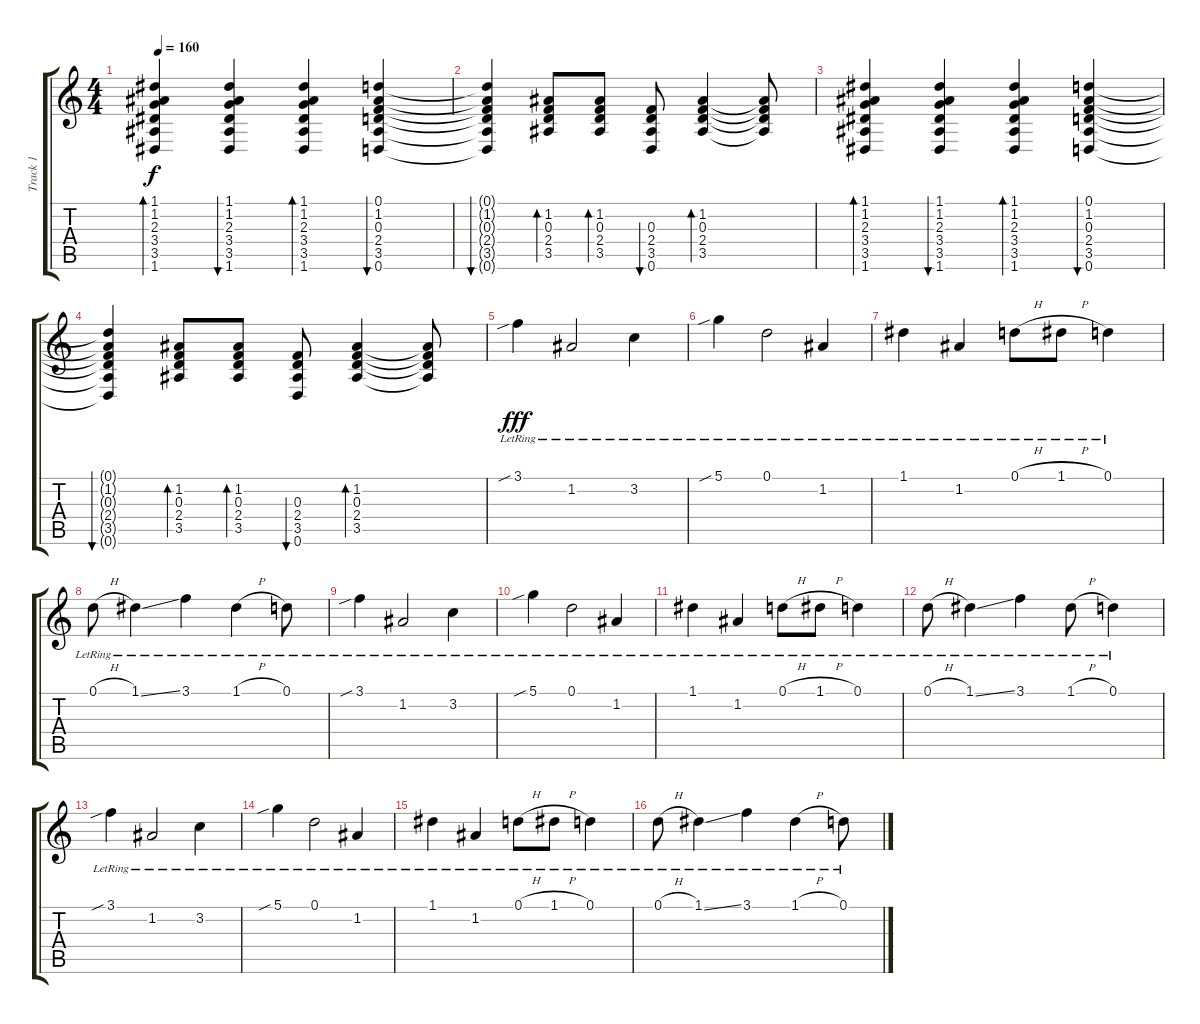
\track ("Track 1" "Track 1") {instrument acousticguitarsteel}
\staff {score tabs}
\tuning (D4 A3 F3 C3 G2 D2) {hide}
\ts (4 4)
\tempo 160
\clef g2
\ks c
(1.1 1.2 2.3 3.4 3.5 1.6).4{bd 30 dy f} (1.1 1.2 2.3 3.4 3.5 1.6).4{bu 30} (1.1 1.2 2.3 3.4 3.5 1.6).4{bd 30} (0.1 1.2 0.3 2.4 3.5 0.6).4{bu 30} |
(0.1{t} 1.2{t} 0.3{t} 2.4{t} 3.5{t} 0.6{t}).4{bu 30} (1.2 0.3 2.4 3.5).8{bd 30} (1.2 0.3 2.4 3.5).8{bd 30} (0.3 2.4 3.5 0.6).8{bu 30} (1.2 0.3 2.4 3.5).4{bd 30} (1.2{t} 0.3{t} 2.4{t} 3.5{t}).8 |
(1.1 1.2 2.3 3.4 3.5 1.6).4{bd 30} (1.1 1.2 2.3 3.4 3.5 1.6).4{bu 30} (1.1 1.2 2.3 3.4 3.5 1.6).4{bd 30} (0.1 1.2 0.3 2.4 3.5 0.6).4{bu 30} |
(0.1{t} 1.2{t} 0.3{t} 2.4{t} 3.5{t} 0.6{t}).4{bu 30} (1.2 0.3 2.4 3.5).8{bd 30} (1.2 0.3 2.4 3.5).8{bd 30} (0.3 2.4 3.5 0.6).8{bu 30} (1.2 0.3 2.4 3.5).4{bd 30} (1.2{t} 0.3{t} 2.4{t} 3.5{t}).8 |
3.1{sib lr}.4{dy fff} 1.2{lr}.2 3.2{lr}.4 |
5.1{sib lr}.4 0.1{lr}.2 1.2{lr}.4 |
1.1{lr}.4 1.2{lr}.4 0.1{h lr}.8 1.1{h lr}.8 0.1{lr}.4 |
0.1{h lr}.8 1.1{ss lr}.4 3.1{lr}.4 1.1{h lr}.4 0.1{lr}.8 |
3.1{sib lr}.4 1.2{lr}.2 3.2{lr}.4 |
5.1{sib lr}.4 0.1{lr}.2 1.2{lr}.4 |
1.1{lr}.4 1.2{lr}.4 0.1{h lr}.8 1.1{h lr}.8 0.1{lr}.4 |
0.1{h lr}.8 1.1{ss lr}.4 3.1{lr}.4 1.1{h lr}.8 0.1{lr}.4 |
3.1{sib lr}.4 1.2{lr}.2 3.2{lr}.4 |
5.1{sib lr}.4 0.1{lr}.2 1.2{lr}.4 |
1.1{lr}.4 1.2{lr}.4 0.1{h lr}.8 1.1{h lr}.8 0.1{lr}.4 |
0.1{h lr}.8 1.1{ss lr}.4 3.1{lr}.4 1.1{h lr}.4 0.1{lr}.8
